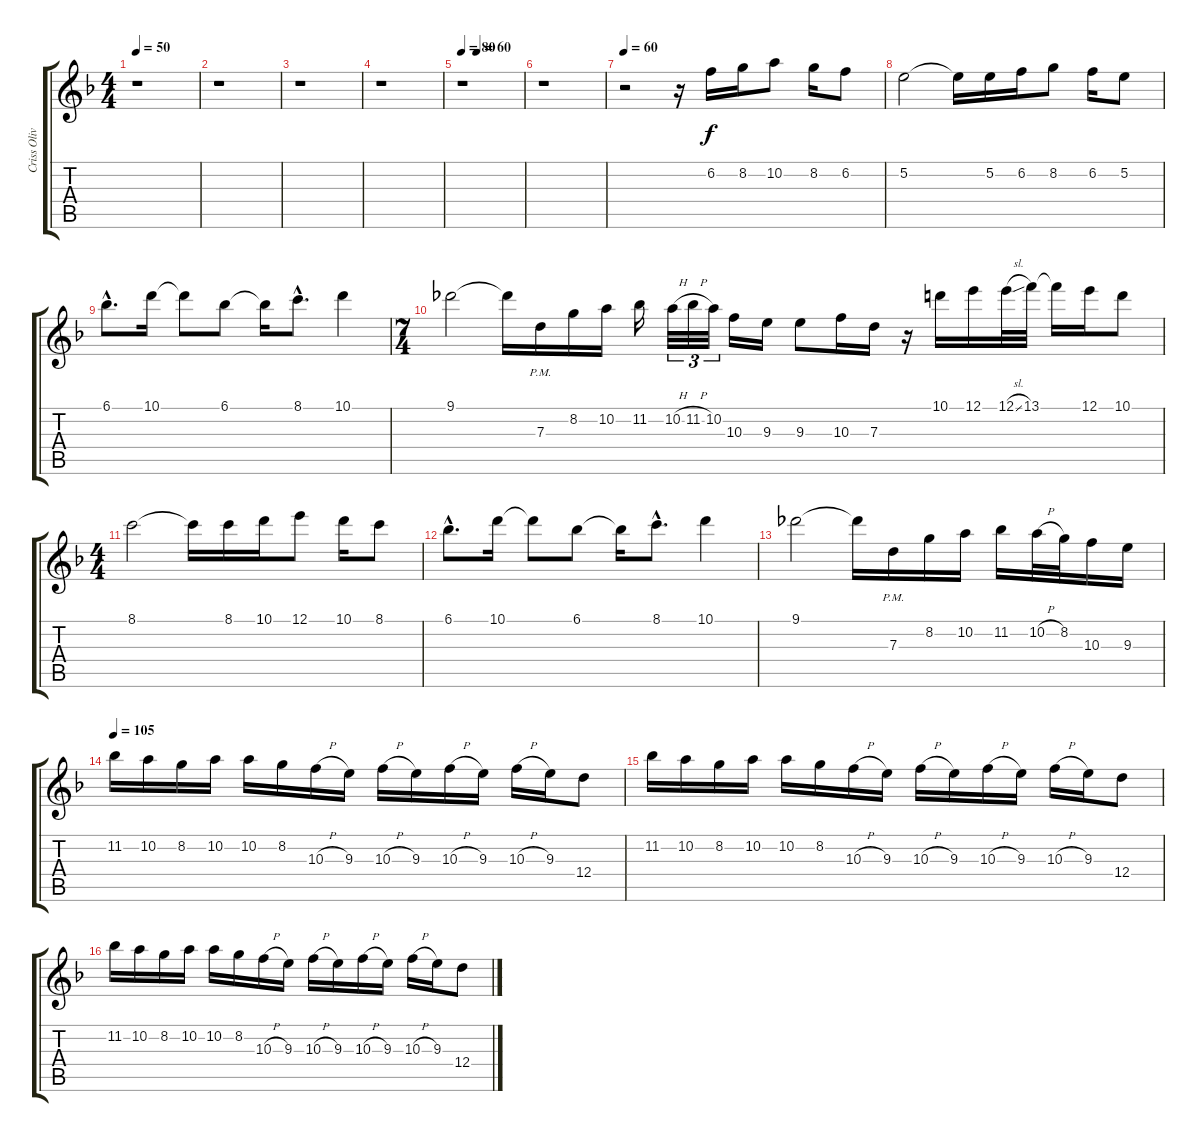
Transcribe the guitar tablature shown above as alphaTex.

\track ("Criss Oliva" "Criss Oliv") {instrument distortionguitar}
\staff {score tabs}
\tuning (E4 B3 G3 D3 A2 E2) {hide}
\ts (4 4)
\tempo 50
\clef g2
\ks f
r.1{dy f instrument distortionguitar} |
r.1 |
r.1 |
r.1 |
\tempo 80
\tempo (60 0.25)
r.1 |
r.1 |
\tempo 60
r.2 r.16 6.2.16 8.2.16 10.2.8 8.2.16 6.2.8 |
5.2.2 5.2{t}.16 5.2.16 6.2.16 8.2.8 6.2.16 5.2.8 |
6.1{hac}.8{d} 10.1.16 10.1{t}.8 6.1.8 6.1{t}.16 8.1{hac}.8{d} 10.1.4 |
\ts (7 4)
9.1.2 9.1{t}.16 7.3{pm}.16 8.2.16 10.2.16 11.2.16 10.2{h}.32{tu (3 2)} 11.2{h}.32{tu (3 2)} 10.2.32{tu (3 2)} 10.3.16 9.3.16 9.3.8 10.3.16 7.3.16 r.16 10.1.16 12.1.16 12.1{sl}.32 13.1.32 13.1{t}.16 12.1.16 10.1.8 |
\ts (4 4)
8.1.2 8.1{t}.16 8.1.16 10.1.16 12.1.8 10.1.16 8.1.8 |
6.1{hac}.8{d} 10.1.16 10.1{t}.8 6.1.8 6.1{t}.16 8.1{hac}.8{d} 10.1.4 |
9.1.2 9.1{t}.16 7.3{pm}.16 8.2.16 10.2.16 11.2.16 10.2{h}.32 8.2.32 10.3.16 9.3.16 |
\tempo 105
11.2.16 10.2.16 8.2.16 10.2.16 10.2.16 8.2.16 10.3{h}.16 9.3.16 10.3{h}.16 9.3.16 10.3{h}.16 9.3.16 10.3{h}.16 9.3.16 12.4.8 |
11.2.16 10.2.16 8.2.16 10.2.16 10.2.16 8.2.16 10.3{h}.16 9.3.16 10.3{h}.16 9.3.16 10.3{h}.16 9.3.16 10.3{h}.16 9.3.16 12.4.8 |
11.2.16 10.2.16 8.2.16 10.2.16 10.2.16 8.2.16 10.3{h}.16 9.3.16 10.3{h}.16 9.3.16 10.3{h}.16 9.3.16 10.3{h}.16 9.3.16 12.4.8
